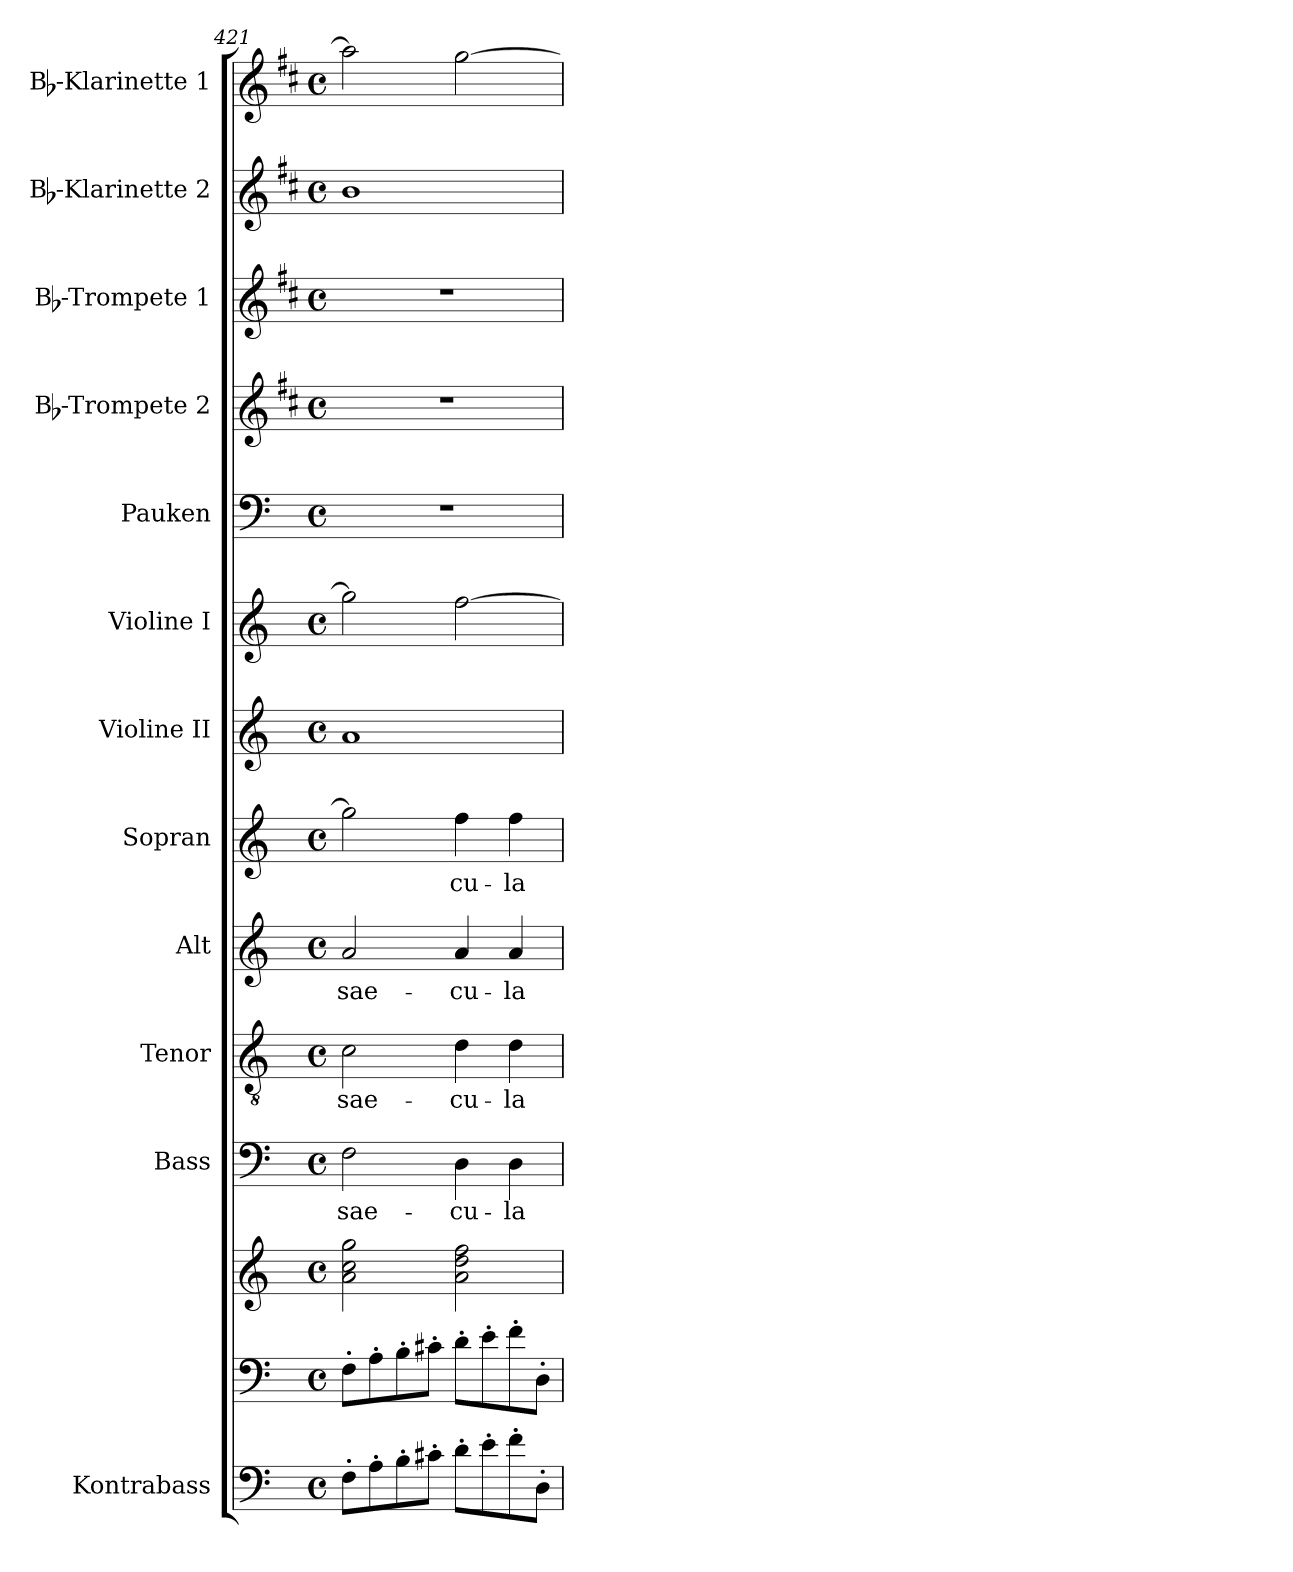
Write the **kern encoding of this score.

**kern	**kern	**kern	**kern	**text	**kern	**text	**kern	**text	**kern	**text	**kern	**kern	**kern	**kern	**kern	**kern	**kern
*part13	*part12	*part12	*part11	*part11	*part10	*part10	*part9	*part9	*part8	*part8	*part7	*part6	*part5	*part4	*part3	*part2	*part1
*staff14	*staff13	*staff12	*staff11	*staff11	*staff10	*staff10	*staff9	*staff9	*staff8	*staff8	*staff7	*staff6	*staff5	*staff4	*staff3	*staff2	*staff1
*I"Kontrabass	*	*	*I"Bass	*	*I"Tenor	*	*I"Alt	*	*I"Sopran	*	*I"Violine II	*I"Violine I	*I"Pauken	*I"Bb-Trompete 2	*I"Bb-Trompete 1	*I"Bb-Klarinette 2	*I"Bb-Klarinette 1
*I'Kb.	*	*	*I'B.	*	*I'T.	*	*I'A.	*	*I'S.	*	*I'Vl. II	*I'Vl. I	*I'Pk.	*I'Bb Trp. 2	*I'Bb Trp. 1	*I'Bb Kl. 2	*I'Bb Kl. 1
!!LO:PB:g=z
*clefF4	*clefF4	*clefG2	*clefF4	*	*clefGv2	*	*clefG2	*	*clefG2	*	*clefG2	*clefG2	*clefF4	*clefG2	*clefG2	*clefG2	*clefG2
*ITrd7c12	*	*	*	*	*	*	*	*	*	*	*	*	*	*ITrd1c2	*ITrd1c2	*ITrd1c2	*ITrd1c2
*k[]	*k[]	*k[]	*k[]	*	*k[]	*	*k[]	*	*k[]	*	*k[]	*k[]	*k[]	*k[]	*k[]	*k[]	*k[]
*C:	*C:	*C:	*C:	*	*C:	*	*C:	*	*C:	*	*C:	*C:	*C:	*C:	*C:	*C:	*C:
*M4/4	*M4/4	*M4/4	*M4/4	*	*M4/4	*	*M4/4	*	*M4/4	*	*M4/4	*M4/4	*M4/4	*M4/4	*M4/4	*M4/4	*M4/4
*met(c)	*met(c)	*met(c)	*met(c)	*	*met(c)	*	*met(c)	*	*met(c)	*	*met(c)	*met(c)	*met(c)	*met(c)	*met(c)	*met(c)	*met(c)
=421	=421	=421	=421	=421	=421	=421	=421	=421	=421	=421	=421	=421	=421	=421	=421	=421	=421
!	!	!	!	!LO:LY:b	!	!LO:LY:b	!	!LO:LY:b	!	!	!	!	!	!	!	!	!
8FF'>\L	8F'>\L	2a\ 2cc\ 2gg\	2F\	sae-	2c\	sae-	2a/	sae-	2gg\]	.	1a	2gg\]	1r	1r	1r	1a	2gg\]
8AA'>\	8A'>\	.	.	.	.	.	.	.	.	.	.	.	.	.	.	.	.
8BB'>\	8B'>\	.	.	.	.	.	.	.	.	.	.	.	.	.	.	.	.
8C#X'>\J	8c#X'>\J	.	.	.	.	.	.	.	.	.	.	.	.	.	.	.	.
!	!	!	!	!LO:LY:b	!	!LO:LY:b	!	!LO:LY:b	!	!LO:LY:b	!	!	!	!	!	!	!
8D'>\L	8d'>\L	2a\ 2dd\ 2ff\	4D\	-cu-	4d\	-cu-	4a/	-cu-	4ff\	-cu-	.	[2ff\	.	.	.	.	[2ff\
8E'>\	8e'>\	.	.	.	.	.	.	.	.	.	.	.	.	.	.	.	.
!	!	!	!	!LO:LY:b	!	!LO:LY:b	!	!LO:LY:b	!	!LO:LY:b	!	!	!	!	!	!	!
8F'>\	8f'>\	.	4D\	-la	4d\	-la	4a/	-la	4ff\	-la	.	.	.	.	.	.	.
8DD'>\J	8D'>\J	.	.	.	.	.	.	.	.	.	.	.	.	.	.	.	.
=	=	=	=	=	=	=	=	=	=	=	=	=	=	=	=	=	=
*-	*-	*-	*-	*-	*-	*-	*-	*-	*-	*-	*-	*-	*-	*-	*-	*-	*-
